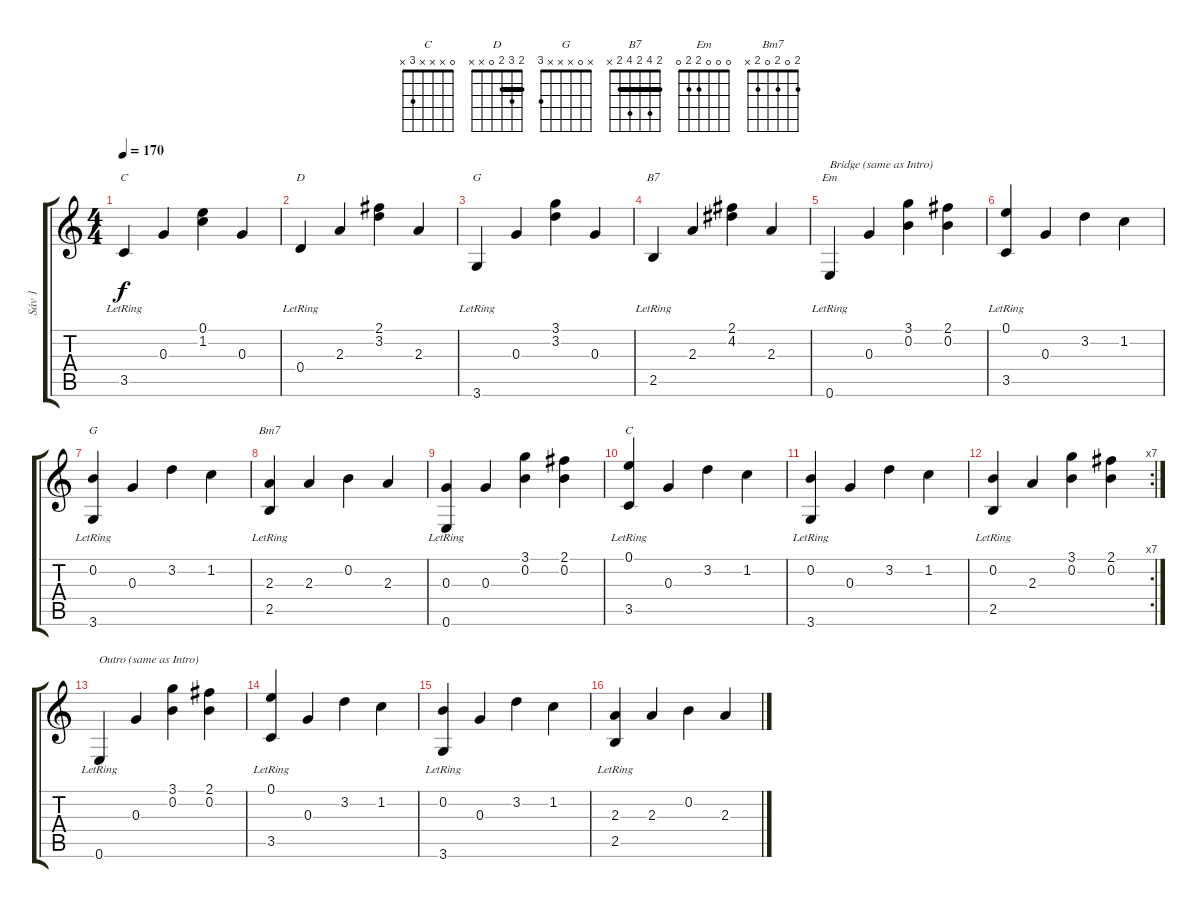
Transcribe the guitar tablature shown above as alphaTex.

\track ("Sáv 1" "Sáv 1") {instrument acousticguitarsteel}
\staff {score tabs}
\tuning (E4 B3 G3 D3 A2 E2) {hide}
\chord ("C" 0 1 0 2 3 x)
\chord ("D" 2 3 2 0 x x) {barre 2}
\chord ("G" 3 0 0 0 2 3)
\chord ("B7" 2 4 2 4 2 x) {barre 2}
\chord ("Em" 0 0 0 2 2 0)
\chord ("G" x 0 x x x 3)
\chord ("Bm7" 2 0 2 0 2 x)
\chord ("C" 0 x x x 3 x)
\ts (4 4)
\tempo 170
\clef g2
\ks c
3.5{lr}.4{ch "C" dy f} 0.3.4 (0.1 1.2).4 0.3.4 |
0.4{lr}.4{ch "D"} 2.3.4 (2.1 3.2).4 2.3.4 |
3.6{lr}.4{ch "G"} 0.3.4 (3.1 3.2).4 0.3.4 |
2.5{lr}.4{ch "B7"} 2.3.4 (2.1 4.2).4 2.3.4 |
0.6{lr}.4{ch "Em" txt "Bridge (same as Intro)"} 0.3.4 (3.1 0.2).4 (2.1 0.2).4 |
(0.1 3.5{lr}).4 0.3.4 3.2.4 1.2.4 |
(0.2 3.6{lr}).4{ch "G"} 0.3.4 3.2.4 1.2.4 |
(2.3 2.5{lr}).4{ch "Bm7"} 2.3.4 0.2.4 2.3.4 |
(0.3 0.6{lr}).4 0.3.4 (3.1 0.2).4 (2.1 0.2).4 |
(0.1 3.5{lr}).4{ch "C"} 0.3.4 3.2.4 1.2.4 |
(0.2 3.6{lr}).4 0.3.4 3.2.4 1.2.4 |
\rc 7
(0.2 2.5{lr}).4 2.3.4 (3.1 0.2).4 (2.1 0.2).4 |
0.6{lr}.4{txt "Outro (same as Intro)"} 0.3.4 (3.1 0.2).4 (2.1 0.2).4 |
(0.1 3.5{lr}).4 0.3.4 3.2.4 1.2.4 |
(0.2 3.6{lr}).4 0.3.4 3.2.4 1.2.4 |
(2.3 2.5{lr}).4 2.3.4 0.2.4 2.3.4
